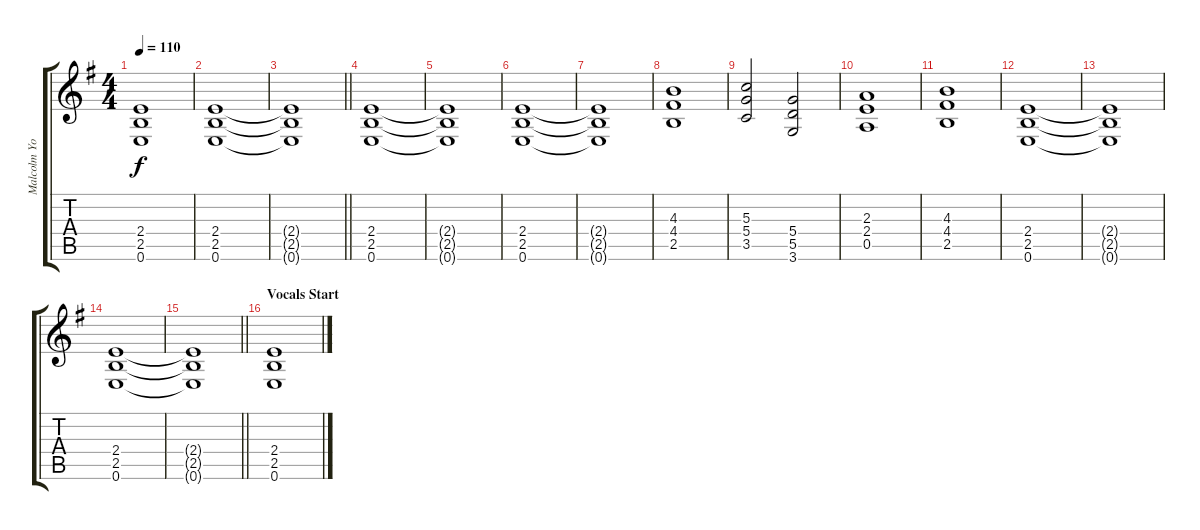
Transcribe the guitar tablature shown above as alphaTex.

\track ("Malcolm Young (Guitar)" "Malcolm Yo") {instrument overdrivenguitar}
\staff {score tabs}
\tuning (E4 B3 G3 D3 A2 E2) {hide}
\ts (4 4)
\tempo 110
\clef g2
\ks g
(2.4{t} 2.5{t} 0.6{t}).1{dy f} |
(2.4 2.5 0.6).1 |
\barLineRight lightlight
(2.4{t} 2.5{t} 0.6{t}).1 |
(2.4 2.5 0.6).1 |
(2.4{t} 2.5{t} 0.6{t}).1 |
(2.4 2.5 0.6).1 |
(2.4{t} 2.5{t} 0.6{t}).1 |
(4.3 4.4 2.5).1 |
(5.3 5.4 3.5).2 (5.4 5.5 3.6).2 |
(2.3 2.4 0.5).1 |
(4.3 4.4 2.5).1 |
(2.4 2.5 0.6).1 |
(2.4{t} 2.5{t} 0.6{t}).1 |
(2.4 2.5 0.6).1 |
\barLineRight lightlight
(2.4{t} 2.5{t} 0.6{t}).1 |
\section ("" "Vocals Start")
(2.4 2.5 0.6).1
